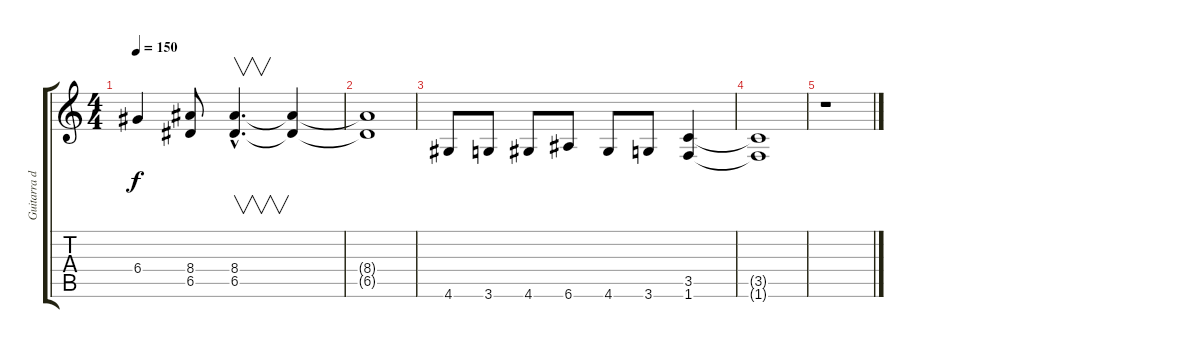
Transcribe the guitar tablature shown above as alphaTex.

\track ("Guitarra de Fondo" "Guitarra d") {instrument distortionguitar}
\staff {score tabs}
\tuning (E4 B3 G3 D3 A2 E2) {hide}
\ts (4 4)
\tempo 150
\clef g2
\ks c
6.4{t}.4{dy f} (8.4 6.5).8 (8.4{hac} 6.5{hac}).4{v d} (8.4{t} 6.5{t}).4 |
(8.4{t} 6.5{t}).1 |
4.6.8 3.6.8 4.6.8 6.6.8 4.6.8 3.6.8 (3.5 1.6).4 |
(3.5{t} 1.6{t}).1 |
r.1
